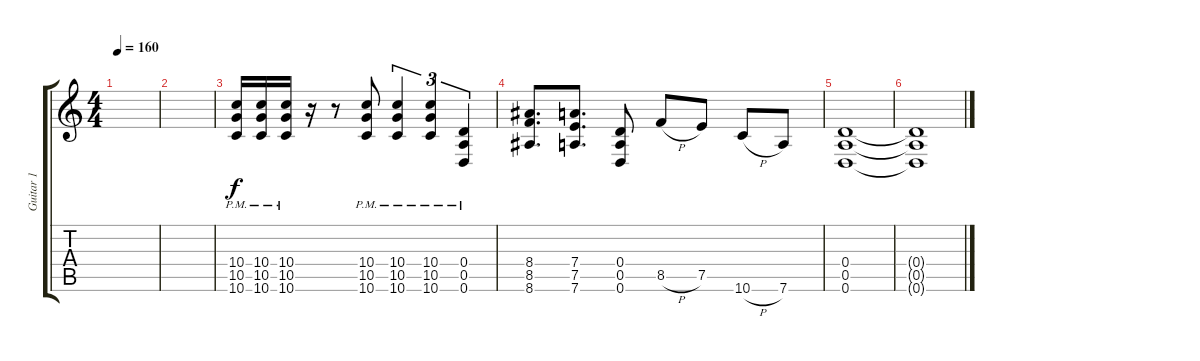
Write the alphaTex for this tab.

\track ("Guitar 1" "Guitar 1") {instrument distortionguitar}
\staff {score tabs}
\tuning (E4 B3 G3 D3 A2 D2) {hide}
\ts (4 4)
\tempo 160
\clef g2
\ks c
|
|
(10.4{pm} 10.5{pm} 10.6{pm}).16 (10.4{pm} 10.5{pm} 10.6{pm}).16 (10.4{pm} 10.5{pm} 10.6{pm}).16 r.16 r.8 (10.4{pm} 10.5{pm} 10.6{pm}).8 (10.4{pm} 10.5{pm} 10.6{pm}).4{tu (3 2)} (10.4{pm} 10.5{pm} 10.6{pm}).4{tu (3 2)} (0.4{pm} 0.5{pm} 0.6{pm}).4{tu (3 2)} |
(8.4 8.5 8.6).8{d} (7.4 7.5 7.6).8{d} (0.4 0.5 0.6).8 8.5{h}.8 7.5.8 10.6{h}.8 7.6.8 |
(0.4 0.5 0.6).1 |
(0.4{t} 0.5{t} 0.6{t}).1
